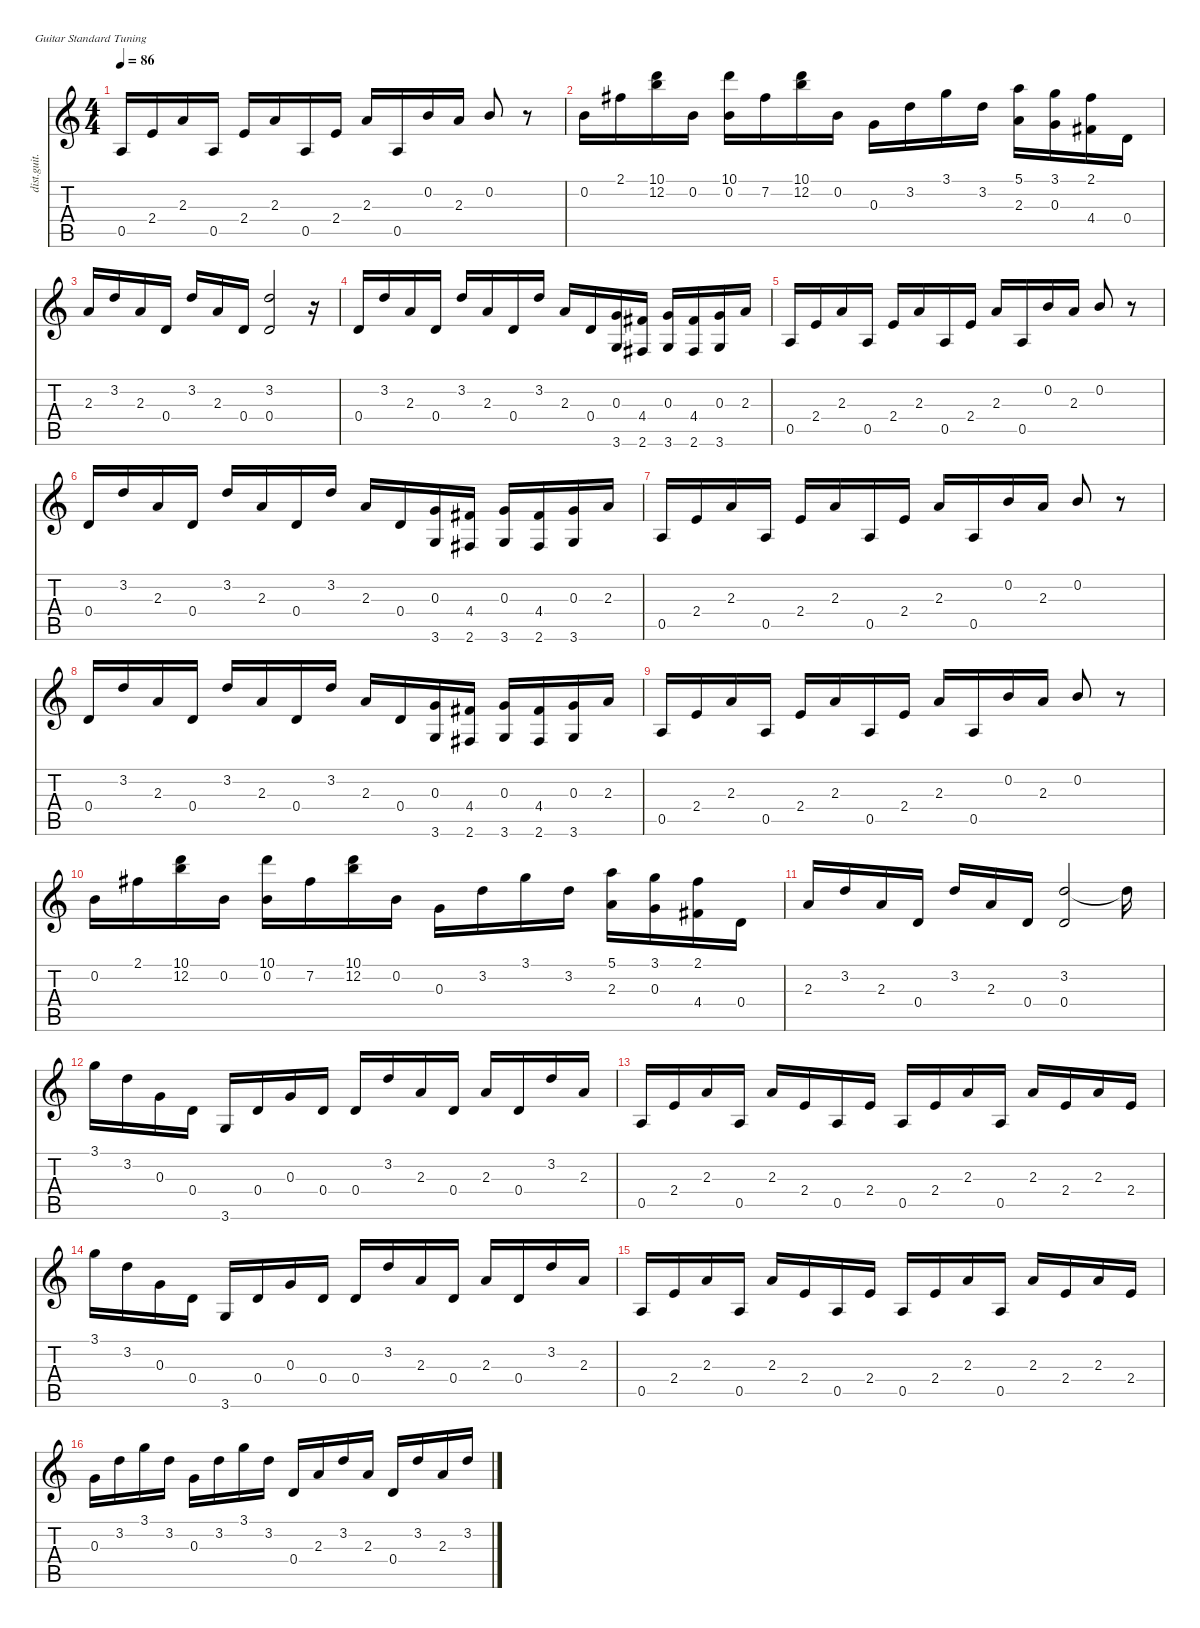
\defaultSystemsLayout 4
\hideDynamics
\bracketExtendMode nobrackets
\otherSystemsTrackNameOrientation horizontal
\track ("Take a guess" "dist.guit.") {instrument distortionguitar}
\staff {score tabs}
\tuning (E4 B3 G3 D3 A2 E2)
\ts (4 4)
\tempo 86
\clef g2
\ks c
0.5.16{dy f beam Up} 2.4.16{dy ff beam Up} 2.3.16{dy f beam Up} 0.5.16{beam Up} 2.4.16{dy ff beam Up} 2.3.16{dy f beam Up} 0.5.16{dy ff beam Up} 2.4.16{beam Up} 2.3.16{dy mf beam Up} 0.5.16{dy f beam Up} 0.2.16{dy ff beam Up} 2.3.16{dy f beam Up} 0.2.8{beam Up} r.8{beam Up} |
0.2.16{beam Down} 2.1{acc #}.16{beam Down} (10.1 12.2).16{dy ff beam Down} 0.2.16{dy f beam Down} (10.1 0.2).16{dy ff beam Down} 7.2{acc #}.16{dy f beam Down} (10.1 12.2).16{dy ff beam Down} 0.2.16{dy f beam Down} 0.3.16{beam Down} 3.2.16{beam Down} 3.1.16{dy ff beam Down} 3.2.16{beam Down} (5.1 2.3).16{dy f beam Down} (3.1 0.3).16{dy ff beam Down} (2.1{acc #} 4.4{acc #}).16{beam Down} 0.4.16{dy f beam Down} |
2.3.16{dy ff beam Up} 3.2.16{beam Up} 2.3.16{beam Up} 0.4.16{dy mf beam Up} 3.2.16{dy ff beam Up} 2.3.16{beam Up} 0.4.16{dy f beam Up} (3.2 0.4).2{beam Up} r.16{beam Up} |
0.4.16{dy ff beam Up} 3.2.16{dy mf beam Up} 2.3.16{dy ff beam Up} 0.4.16{beam Up} 3.2.16{dy f beam Up} 2.3.16{dy ff beam Up} 0.4.16{beam Up} 3.2.16{dy f beam Up} 2.3.16{dy ff beam Up} 0.4.16{beam Up} (0.3 3.6).16{dy f beam Up} (4.4{acc #} 2.6{acc #}).16{beam Up} (0.3 3.6).16{beam Up} (4.4{acc #} 2.6{acc #}).16{beam Up} (0.3 3.6).16{beam Up} 2.3.16{dy ff beam Up} |
0.5.16{dy f beam Up} 2.4.16{dy ff beam Up} 2.3.16{dy f beam Up} 0.5.16{beam Up} 2.4.16{dy ff beam Up} 2.3.16{dy f beam Up} 0.5.16{dy ff beam Up} 2.4.16{beam Up} 2.3.16{dy mf beam Up} 0.5.16{dy f beam Up} 0.2.16{dy ff beam Up} 2.3.16{dy f beam Up} 0.2.8{beam Up} r.8{beam Up} |
0.4.16{dy ff beam Up} 3.2.16{dy mf beam Up} 2.3.16{dy ff beam Up} 0.4.16{beam Up} 3.2.16{dy f beam Up} 2.3.16{dy ff beam Up} 0.4.16{beam Up} 3.2.16{dy f beam Up} 2.3.16{dy ff beam Up} 0.4.16{beam Up} (0.3 3.6).16{dy f beam Up} (4.4{acc #} 2.6{acc #}).16{beam Up} (0.3 3.6).16{beam Up} (4.4{acc #} 2.6{acc #}).16{beam Up} (0.3 3.6).16{beam Up} 2.3.16{dy ff beam Up} |
0.5.16{dy f beam Up} 2.4.16{dy ff beam Up} 2.3.16{dy f beam Up} 0.5.16{beam Up} 2.4.16{dy ff beam Up} 2.3.16{dy f beam Up} 0.5.16{dy ff beam Up} 2.4.16{beam Up} 2.3.16{dy mf beam Up} 0.5.16{dy f beam Up} 0.2.16{dy ff beam Up} 2.3.16{dy f beam Up} 0.2.8{beam Up} r.8{beam Up} |
0.4.16{dy ff beam Up} 3.2.16{dy mf beam Up} 2.3.16{dy ff beam Up} 0.4.16{beam Up} 3.2.16{dy f beam Up} 2.3.16{dy ff beam Up} 0.4.16{beam Up} 3.2.16{dy f beam Up} 2.3.16{dy ff beam Up} 0.4.16{beam Up} (0.3 3.6).16{dy f beam Up} (4.4{acc #} 2.6{acc #}).16{beam Up} (0.3 3.6).16{beam Up} (4.4{acc #} 2.6{acc #}).16{beam Up} (0.3 3.6).16{beam Up} 2.3.16{dy ff beam Up} |
0.5.16{dy f beam Up} 2.4.16{dy ff beam Up} 2.3.16{dy f beam Up} 0.5.16{beam Up} 2.4.16{dy ff beam Up} 2.3.16{dy f beam Up} 0.5.16{dy ff beam Up} 2.4.16{beam Up} 2.3.16{dy mf beam Up} 0.5.16{dy f beam Up} 0.2.16{dy ff beam Up} 2.3.16{dy f beam Up} 0.2.8{beam Up} r.8{beam Up} |
0.2.16{beam Down} 2.1{acc #}.16{beam Down} (10.1 12.2).16{dy ff beam Down} 0.2.16{dy f beam Down} (10.1 0.2).16{dy ff beam Down} 7.2{acc #}.16{dy f beam Down} (10.1 12.2).16{dy ff beam Down} 0.2.16{dy f beam Down} 0.3.16{beam Down} 3.2.16{beam Down} 3.1.16{dy ff beam Down} 3.2.16{beam Down} (5.1 2.3).16{dy f beam Down} (3.1 0.3).16{dy ff beam Down} (2.1{acc #} 4.4{acc #}).16{beam Down} 0.4.16{dy f beam Down} |
2.3.16{dy ff beam Up} 3.2.16{beam Up} 2.3.16{beam Up} 0.4.16{dy mf beam Up} 3.2.16{dy ff beam Up} 2.3.16{beam Up} 0.4.16{dy f beam Up} (3.2 0.4).2{beam Up} 3.2{t}.16{beam Down} |
3.1.16{beam Down} 3.2.16{beam Down} 0.3.16{beam Down} 0.4.16{dy ff beam Down} 3.6.16{dy f beam Up} 0.4.16{dy ff beam Up} 0.3.16{dy f beam Up} 0.4.16{beam Up} 0.4.16{beam Up} 3.2.16{dy mf beam Up} 2.3.16{dy f beam Up} 0.4.16{beam Up} 2.3.16{dy mf beam Up} 0.4.16{dy f beam Up} 3.2.16{dy mp beam Up} 2.3.16{dy f beam Up} |
0.5.16{beam Up} 2.4.16{dy ff beam Up} 2.3.16{beam Up} 0.5.16{dy f beam Up} 2.3.16{beam Up} 2.4.16{dy ff beam Up} 0.5.16{dy f beam Up} 2.4.16{dy ff beam Up} 0.5.16{dy f beam Up} 2.4.16{dy ff beam Up} 2.3.16{dy f beam Up} 0.5.16{beam Up} 2.3.16{dy mf beam Up} 2.4.16{dy ff beam Up} 2.3.16{dy f beam Up} 2.4.16{dy ff beam Up} |
3.1.16{dy f beam Down} 3.2.16{beam Down} 0.3.16{beam Down} 0.4.16{dy ff beam Down} 3.6.16{dy f beam Up} 0.4.16{dy ff beam Up} 0.3.16{dy f beam Up} 0.4.16{beam Up} 0.4.16{beam Up} 3.2.16{dy mf beam Up} 2.3.16{dy f beam Up} 0.4.16{beam Up} 2.3.16{dy mf beam Up} 0.4.16{dy f beam Up} 3.2.16{dy mp beam Up} 2.3.16{dy f beam Up} |
0.5.16{beam Up} 2.4.16{dy ff beam Up} 2.3.16{beam Up} 0.5.16{dy f beam Up} 2.3.16{beam Up} 2.4.16{dy ff beam Up} 0.5.16{dy f beam Up} 2.4.16{dy ff beam Up} 0.5.16{dy f beam Up} 2.4.16{dy ff beam Up} 2.3.16{dy f beam Up} 0.5.16{beam Up} 2.3.16{dy mf beam Up} 2.4.16{dy ff beam Up} 2.3.16{dy f beam Up} 2.4.16{dy ff beam Up} |
0.3.16{dy f beam Down} 3.2.16{beam Down} 3.1.16{dy mp beam Down} 3.2.16{dy f beam Down} 0.3.16{beam Down} 3.2.16{beam Down} 3.1.16{dy mp beam Down} 3.2.16{dy mf beam Down} 0.4.16{dy f beam Up} 2.3.16{beam Up} 3.2.16{dy mf beam Up} 2.3.16{dy f beam Up} 0.4.16{beam Up} 3.2.16{dy p beam Up} 2.3.16{dy ff beam Up} 3.2.16{dy mf beam Up}
